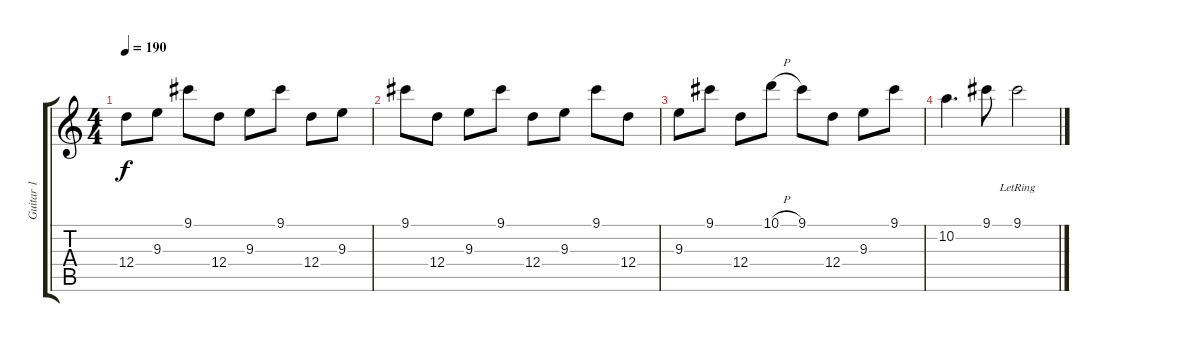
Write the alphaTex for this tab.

\track ("Guitar 1" "Guitar 1") {instrument acousticguitarnylon}
\staff {score tabs}
\tuning (E4 B3 G3 D3 A2 E2) {hide}
\ts (4 4)
\tempo 190
\clef g2
\ks c
12.4.8{dy f} 9.3.8 9.1.8 12.4.8 9.3.8 9.1.8 12.4.8 9.3.8 |
9.1.8 12.4.8 9.3.8 9.1.8 12.4.8 9.3.8 9.1.8 12.4.8 |
9.3.8 9.1.8 12.4.8 10.1{h}.8 9.1.8 12.4.8 9.3.8 9.1.8 |
10.2.4{d} 9.1.8 9.1{lr}.2
